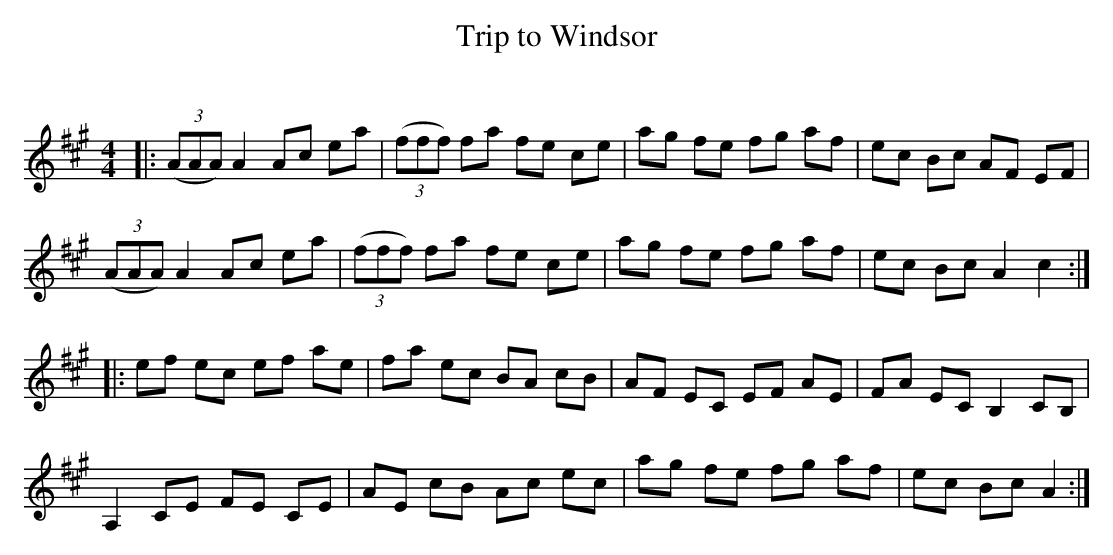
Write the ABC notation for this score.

X:1
T: Trip to Windsor
C:
Q: 232
K:A
M:4/4
L:1/8
|:((3AAA) A2 Ac ea|((3fff) fa fe ce|ag fe fg af|ec Bc AF EF|
((3AAA) A2 Ac ea|((3fff) fa fe ce|ag fe fg af|ec Bc A2 c2:|
|:ef ec ef ae|fa ec BA cB|AF EC EF AE|FA EC B,2 CB,|
A,2 CE FE CE|AE cB Ac ec|ag fe fg af|ec Bc A2:|
